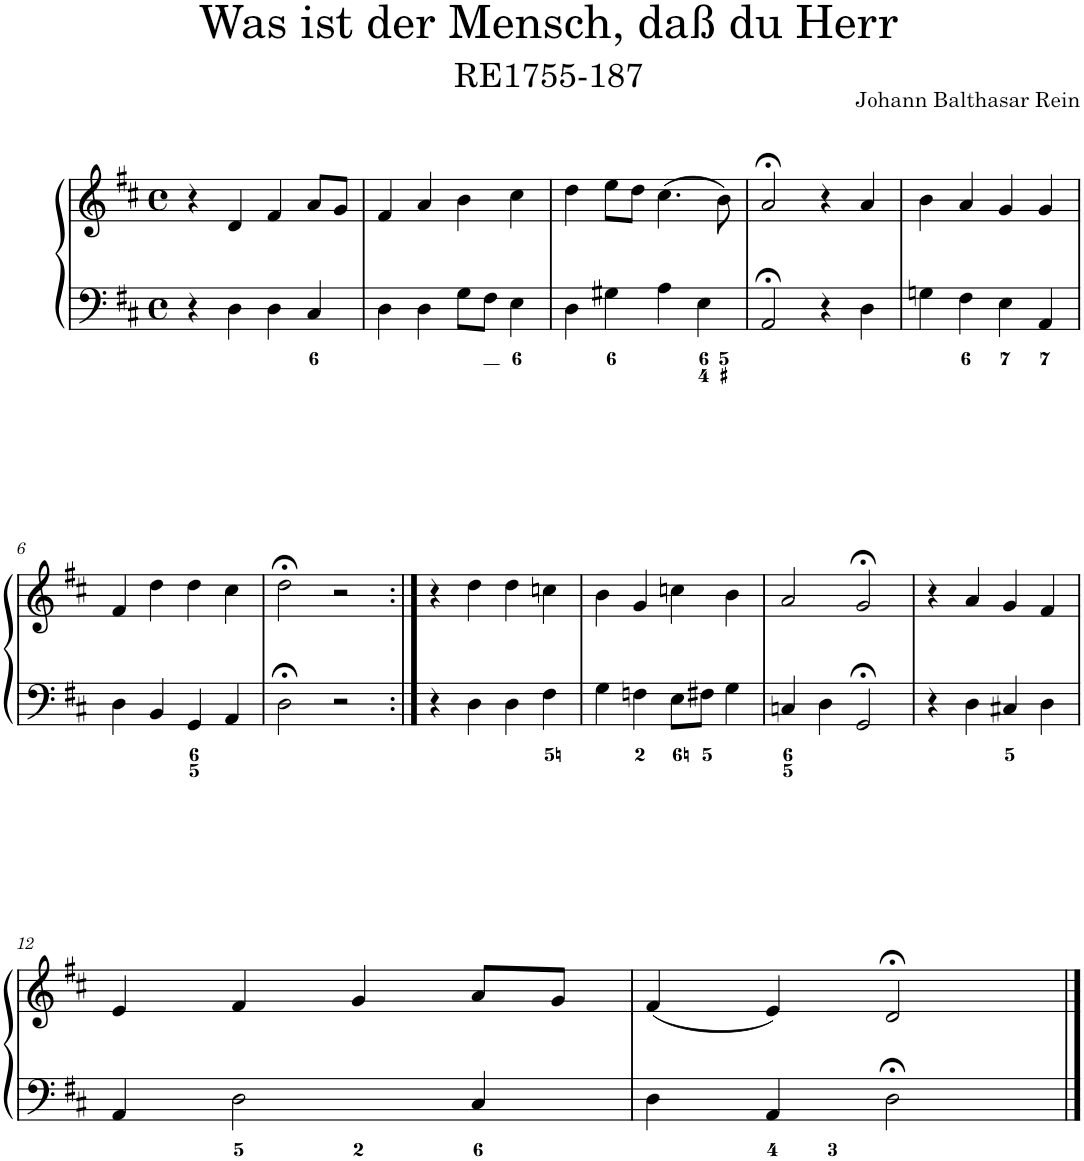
**kern	**kern
*part1	*part1
*staff2	*staff1
*I"Piano	*
*I'Pno.	*
*clefF4	*clefG2
*k[f#c#]	*k[f#c#]
*M4/4	*M4/4
*met(c)	*met(c)
=1	=1
4r	4r
4D\	4d/
4D\	4f#/
4C#/	8a/L
.	8g/J
=2	=2
4D\	4f#/
4D\	4a/
8G\L	4b\
8F#\J	.
4E\	4cc#\
=3	=3
4D\	4dd\
4G#X\	8ee\L
.	8dd\J
4A\	(4.cc#\
4E\	.
.	8b\)
=4	=4
2AA;</	2a;</
4r	4r
4D\	4a/
=5	=5
4Gn\	4b\
4F#\	4a/
4E\	4g/
4AA/	4g/
!!LO:LB:g=z
=6	=6
4D\	4f#/
4BB/	4dd\
4GG/	4dd\
4AA/	4cc#\
=7	=7
2D;<\	2dd;<\
2r	2r
=8:|!	=8:|!
4r	4r
4D\	4dd\
4D\	4dd\
4F#\	4ccn\
=9	=9
4G\	4b\
4Fn\	4g/
8E\L	4ccn\
8F#X\J	.
4G\	4b\
=10	=10
4Cn/	2a/
4D\	.
2GG;</	2g;</
=11	=11
4r	4r
4D\	4a/
4C#X/	4g/
4D\	4f#/
!!LO:LB:g=z
=12	=12
4AA/	4e/
2D\	4f#/
.	4g/
4C#/	8a/L
.	8g/J
=13	=13
4D\	(4f#/
4AA/	4e/)
2D;<\	2d;</
==	==
*-	*-
